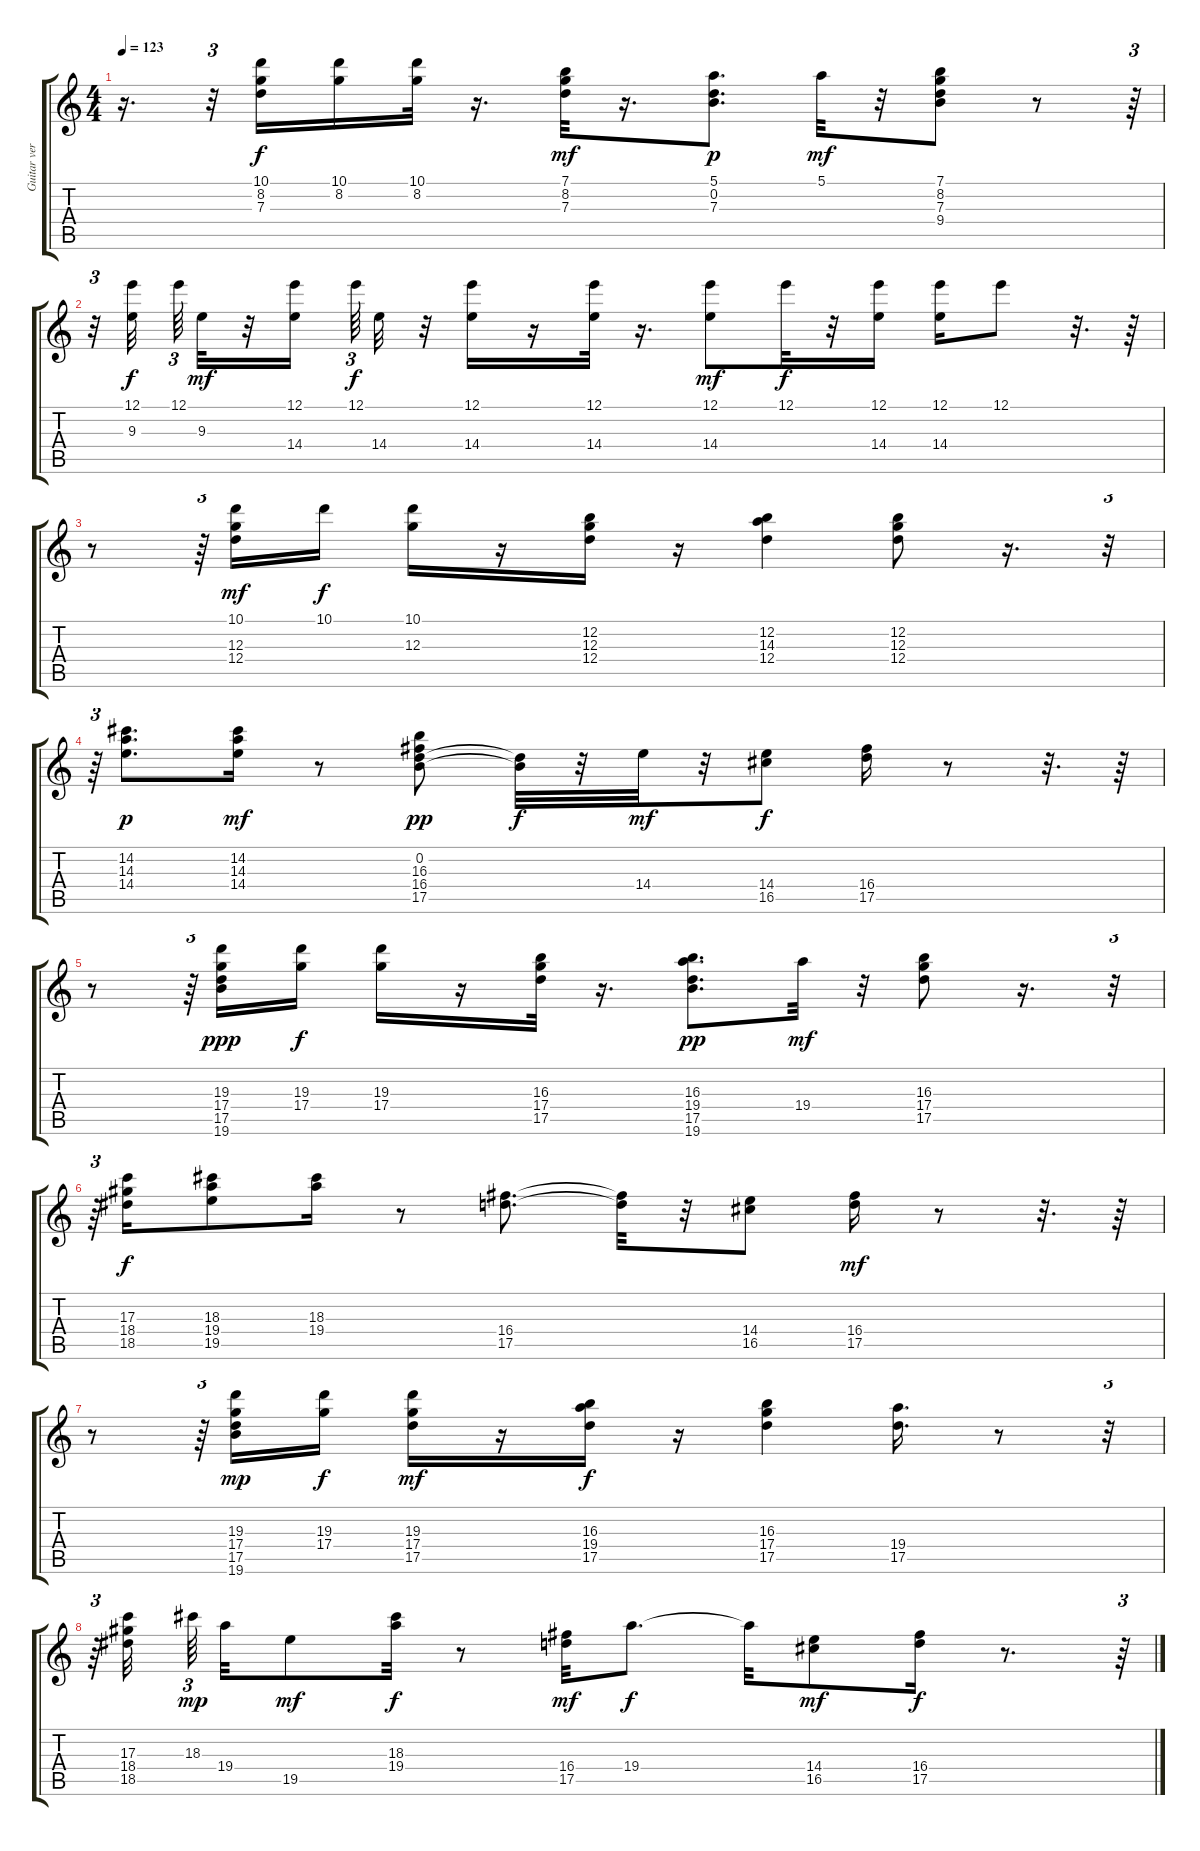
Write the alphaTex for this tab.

\track ("Guitar verse" "Guitar ver") {instrument electricguitarclean}
\staff {score tabs}
\tuning (E4 B3 G3 D3 A2 E2) {hide}
\ts (4 4)
\tempo 123
\clef g2
\ks c
r.16{d dy mf} r.32{tu (3 2)} (10.1 8.2 7.3).16{dy f} (10.1 8.2).16 (10.1 8.2).32 r.16{d} (7.1 8.2 7.3).32{dy mf} r.16{d} (5.1 0.2 7.3).8{d dy p} 5.1.32{dy mf} r.32 (7.1 8.2 7.3 9.4).8 r.8 r.64{tu (3 2)} |
r.32{tu (3 2)} (12.1 9.3).32{dy f beam splitsecondary} 12.1.64{tu (3 2)} 9.3.32{dy mf} r.32 (12.1 14.4).16{beam splitsecondary} 12.1.64{tu (3 2) dy f} 14.4.32 r.32 (12.1 14.4).16 r.16 (12.1 14.4).32 r.16{d} (12.1 14.4).8{dy mf} 12.1.32{dy f} r.32 (12.1 14.4).16 (12.1 14.4).16 12.1.8 r.32{d} r.64 |
r.8 r.64{tu (3 2)} (10.1 12.3 12.4).16{dy mf} 10.1.16{dy f} (10.1 12.3).16 r.16 (12.2 12.3 12.4).16 r.16 (12.2 14.3 12.4).4 (12.2 12.3 12.4).8 r.16{d} r.32{tu (3 2)} |
r.64{tu (3 2)} (14.2 14.3 14.4).8{d dy p} (14.2 14.3 14.4).16{dy mf} r.8 (0.2 16.3 16.4 17.5).8{dy pp} (0.2{t} 17.5{t}).32{dy f} r.32 14.4.32{dy mf} r.32 (14.4 16.5).8{dy f} (16.4 17.5).16 r.8 r.32{d} r.64 |
r.8 r.64{tu (3 2)} (19.3 17.4 17.5 19.6).16{dy ppp} (19.3 17.4).16{dy f} (19.3 17.4).16 r.16 (16.3 17.4 17.5).32 r.16{d} (16.3 19.4 17.5 19.6).8{d dy pp} 19.4.32{dy mf} r.32 (16.3 17.4 17.5).8 r.16{d} r.32{tu (3 2)} |
r.64{tu (3 2)} (17.3 18.4 18.5).16{dy f} (18.3 19.4 19.5).8 (18.3 19.4).16 r.8 (16.4 17.5).8{d} (16.4{t} 17.5{t}).32 r.32 (14.4 16.5).8 (16.4 17.5).16{dy mf} r.8 r.32{d} r.64 |
r.8 r.64{tu (3 2)} (19.3 17.4 17.5 19.6).16{dy mp} (19.3 17.4).16{dy f} (19.3 17.4 17.5).16{dy mf} r.16 (16.3 19.4 17.5).16{dy f} r.16 (16.3 17.4 17.5).4 (19.4 17.5).16{d} r.8 r.32{tu (3 2)} |
r.64{tu (3 2)} (17.3 18.4 18.5).32{beam splitsecondary} 18.3.64{tu (3 2) dy mp beam splitsecondary} 19.4.32 19.5.8{dy mf} (18.3 19.4).32{dy f} r.8 (16.4 17.5).32{dy mf} 19.4.8{d dy f} 19.4{t}.32 (14.4 16.5).8{dy mf} (16.4 17.5).16{dy f} r.8{d} r.64{tu (3 2)}
